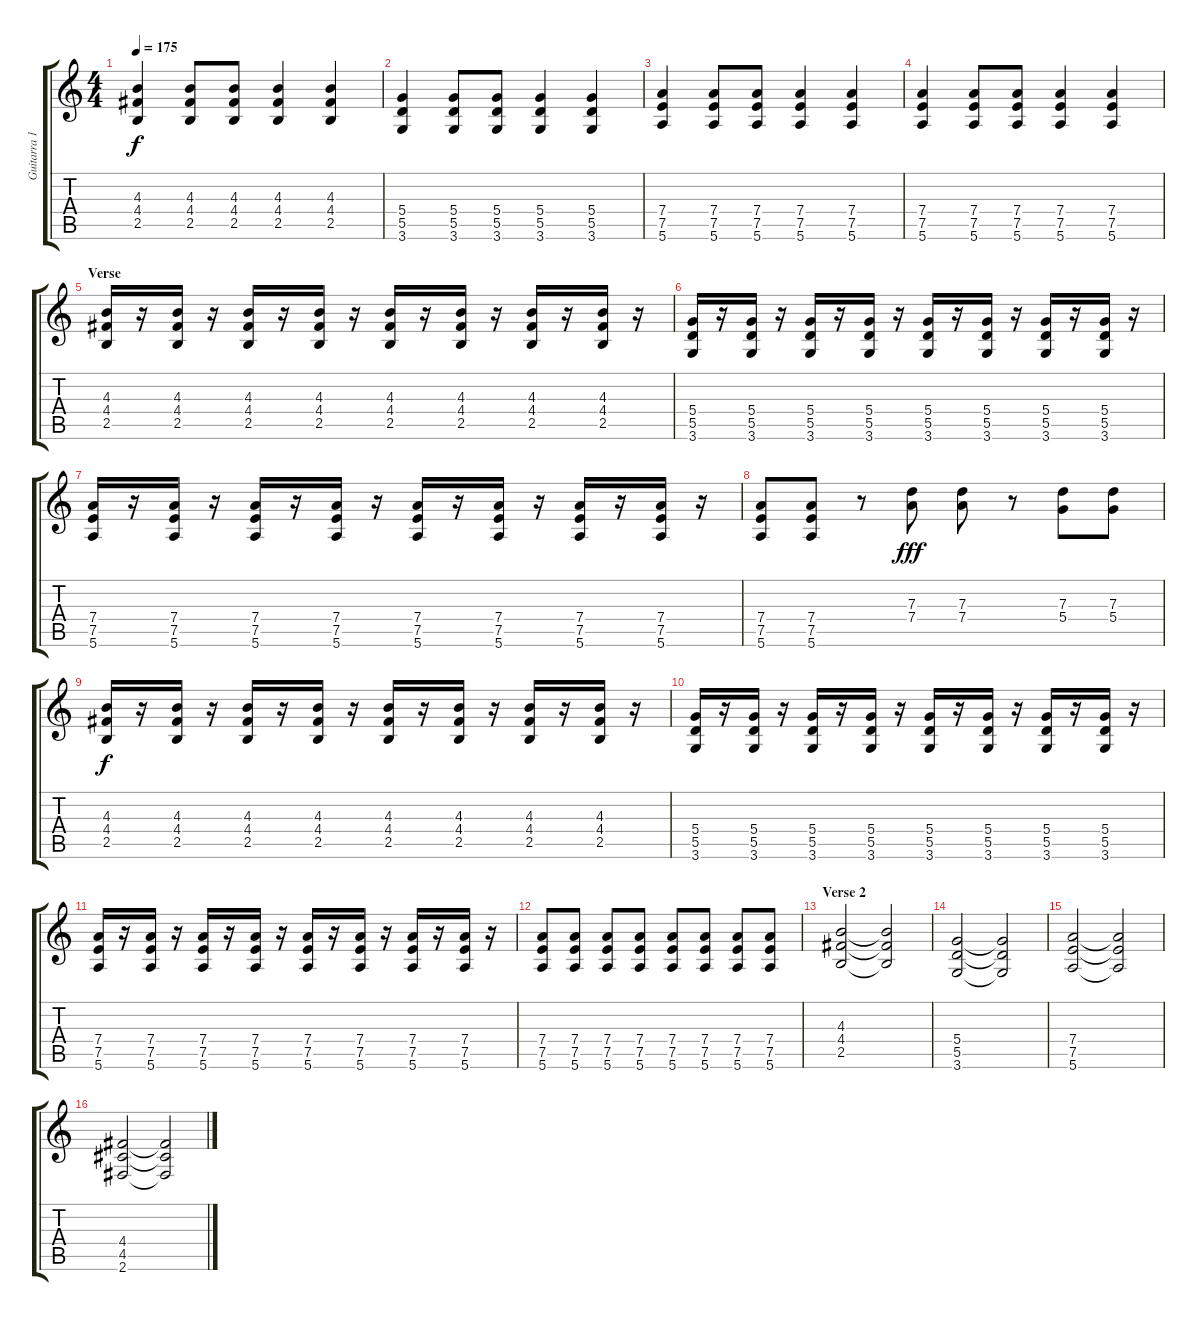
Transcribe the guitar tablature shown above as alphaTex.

\track ("Guitarra 1 - Mathias" "Guitarra 1") {instrument distortionguitar}
\staff {score tabs}
\tuning (E4 B3 G3 D3 A2 E2) {hide}
\ts (4 4)
\tempo 175
\clef g2
\ks c
(4.3 4.4 2.5).4{dy f} (4.3 4.4 2.5).8 (4.3 4.4 2.5).8 (4.3 4.4 2.5).4 (4.3 4.4 2.5).4 |
(5.4 5.5 3.6).4 (5.4 5.5 3.6).8 (5.4 5.5 3.6).8 (5.4 5.5 3.6).4 (5.4 5.5 3.6).4 |
(7.4 7.5 5.6).4 (7.4 7.5 5.6).8 (7.4 7.5 5.6).8 (7.4 7.5 5.6).4 (7.4 7.5 5.6).4 |
(7.4 7.5 5.6).4 (7.4 7.5 5.6).8 (7.4 7.5 5.6).8 (7.4 7.5 5.6).4 (7.4 7.5 5.6).4 |
\section ("" "Verse")
(4.3 4.4 2.5).16 r.16 (4.3 4.4 2.5).16 r.16 (4.3 4.4 2.5).16 r.16 (4.3 4.4 2.5).16 r.16 (4.3 4.4 2.5).16 r.16 (4.3 4.4 2.5).16 r.16 (4.3 4.4 2.5).16 r.16 (4.3 4.4 2.5).16 r.16 |
(5.4 5.5 3.6).16 r.16 (5.4 5.5 3.6).16 r.16 (5.4 5.5 3.6).16 r.16 (5.4 5.5 3.6).16 r.16 (5.4 5.5 3.6).16 r.16 (5.4 5.5 3.6).16 r.16 (5.4 5.5 3.6).16 r.16 (5.4 5.5 3.6).16 r.16 |
(7.4 7.5 5.6).16 r.16 (7.4 7.5 5.6).16 r.16 (7.4 7.5 5.6).16 r.16 (7.4 7.5 5.6).16 r.16 (7.4 7.5 5.6).16 r.16 (7.4 7.5 5.6).16 r.16 (7.4 7.5 5.6).16 r.16 (7.4 7.5 5.6).16 r.16 |
(7.4 7.5 5.6).8 (7.4 7.5 5.6).8 r.8 (7.3 7.4).8{dy fff} (7.3 7.4).8 r.8 (7.3 5.4).8 (7.3 5.4).8 |
(4.3 4.4 2.5).16{dy f} r.16 (4.3 4.4 2.5).16 r.16 (4.3 4.4 2.5).16 r.16 (4.3 4.4 2.5).16 r.16 (4.3 4.4 2.5).16 r.16 (4.3 4.4 2.5).16 r.16 (4.3 4.4 2.5).16 r.16 (4.3 4.4 2.5).16 r.16 |
(5.4 5.5 3.6).16 r.16 (5.4 5.5 3.6).16 r.16 (5.4 5.5 3.6).16 r.16 (5.4 5.5 3.6).16 r.16 (5.4 5.5 3.6).16 r.16 (5.4 5.5 3.6).16 r.16 (5.4 5.5 3.6).16 r.16 (5.4 5.5 3.6).16 r.16 |
(7.4 7.5 5.6).16 r.16 (7.4 7.5 5.6).16 r.16 (7.4 7.5 5.6).16 r.16 (7.4 7.5 5.6).16 r.16 (7.4 7.5 5.6).16 r.16 (7.4 7.5 5.6).16 r.16 (7.4 7.5 5.6).16 r.16 (7.4 7.5 5.6).16 r.16 |
(7.4 7.5 5.6).8 (7.4 7.5 5.6).8 (7.4 7.5 5.6).8 (7.4 7.5 5.6).8 (7.4 7.5 5.6).8 (7.4 7.5 5.6).8 (7.4 7.5 5.6).8 (7.4 7.5 5.6).8 |
\section ("" "Verse 2")
(4.3 4.4 2.5).2 (4.3{t} 4.4{t} 2.5{t}).2 |
(5.4 5.5 3.6).2 (5.4{t} 5.5{t} 3.6{t}).2 |
(7.4 7.5 5.6).2 (7.4{t} 7.5{t} 5.6{t}).2 |
(4.4 4.5 2.6).2 (4.4{t} 4.5{t} 2.6{t}).2
